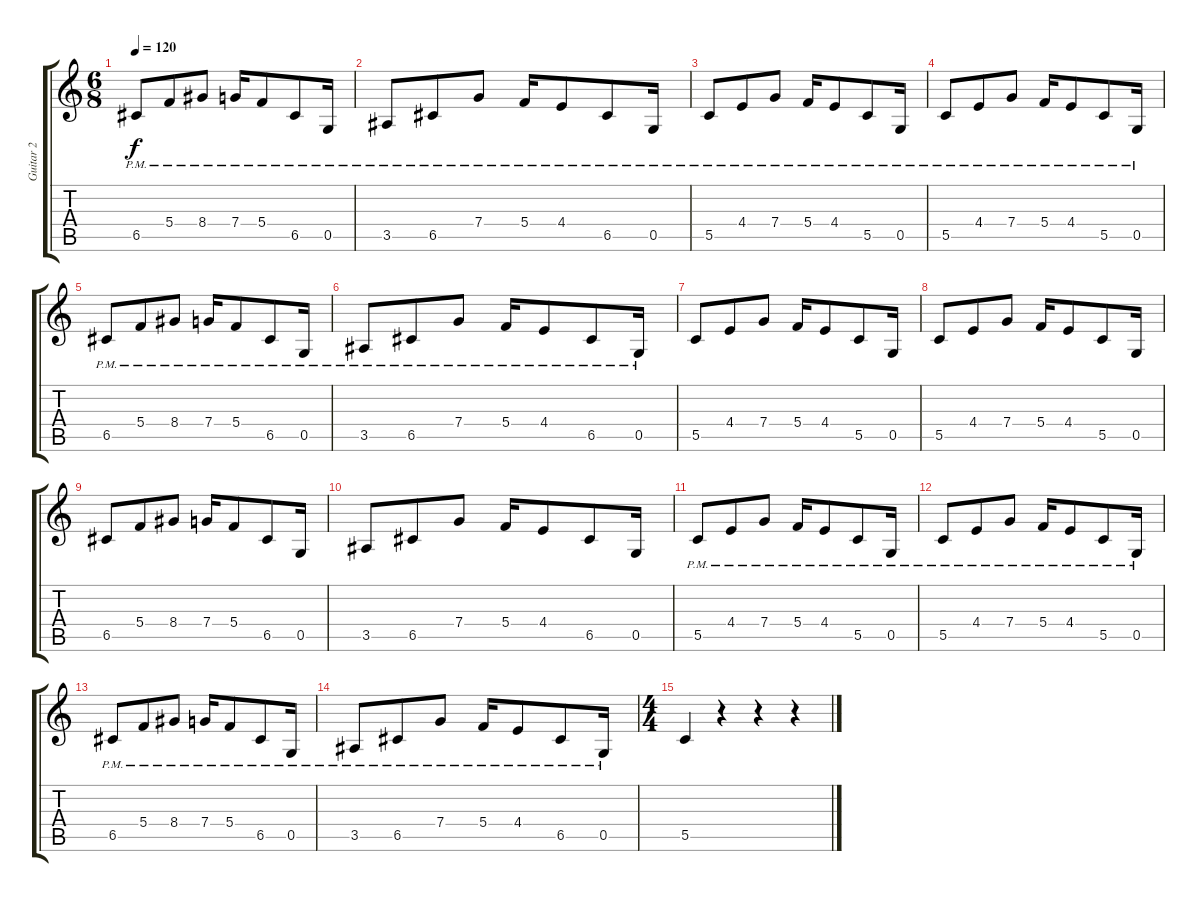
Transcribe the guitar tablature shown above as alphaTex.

\track ("Guitar 2" "Guitar 2") {instrument distortionguitar}
\staff {score tabs}
\tuning (D4 A3 F3 C3 G2 C2) {hide}
\ts (6 8)
\tempo 120
\clef g2
\ks c
6.5{pm}.8{dy f} 5.4{pm}.8 8.4{pm}.8 7.4{pm}.16 5.4{pm}.8 6.5{pm}.8 0.5{pm}.16 |
3.5{pm}.8 6.5{pm}.8 7.4{pm}.8 5.4{pm}.16 4.4{pm}.8 6.5{pm}.8 0.5{pm}.16 |
5.5{pm}.8 4.4{pm}.8 7.4{pm}.8 5.4{pm}.16 4.4{pm}.8 5.5{pm}.8 0.5{pm}.16 |
5.5{pm}.8 4.4{pm}.8 7.4{pm}.8 5.4{pm}.16 4.4{pm}.8 5.5{pm}.8 0.5{pm}.16 |
6.5{pm}.8 5.4{pm}.8 8.4{pm}.8 7.4{pm}.16 5.4{pm}.8 6.5{pm}.8 0.5{pm}.16 |
3.5{pm}.8 6.5{pm}.8 7.4{pm}.8 5.4{pm}.16 4.4{pm}.8 6.5{pm}.8 0.5{pm}.16 |
5.5.8 4.4.8 7.4.8 5.4.16 4.4.8 5.5.8 0.5.16 |
5.5.8 4.4.8 7.4.8 5.4.16 4.4.8 5.5.8 0.5.16 |
6.5.8 5.4.8 8.4.8 7.4.16 5.4.8 6.5.8 0.5.16 |
3.5.8 6.5.8 7.4.8 5.4.16 4.4.8 6.5.8 0.5.16 |
5.5{pm}.8 4.4{pm}.8 7.4{pm}.8 5.4{pm}.16 4.4{pm}.8 5.5{pm}.8 0.5{pm}.16 |
5.5{pm}.8 4.4{pm}.8 7.4{pm}.8 5.4{pm}.16 4.4{pm}.8 5.5{pm}.8 0.5{pm}.16 |
6.5{pm}.8 5.4{pm}.8 8.4{pm}.8 7.4{pm}.16 5.4{pm}.8 6.5{pm}.8 0.5{pm}.16 |
3.5{pm}.8 6.5{pm}.8 7.4{pm}.8 5.4{pm}.16 4.4{pm}.8 6.5{pm}.8 0.5{pm}.16 |
\ts (4 4)
5.5.4 r.4 r.4 r.4
